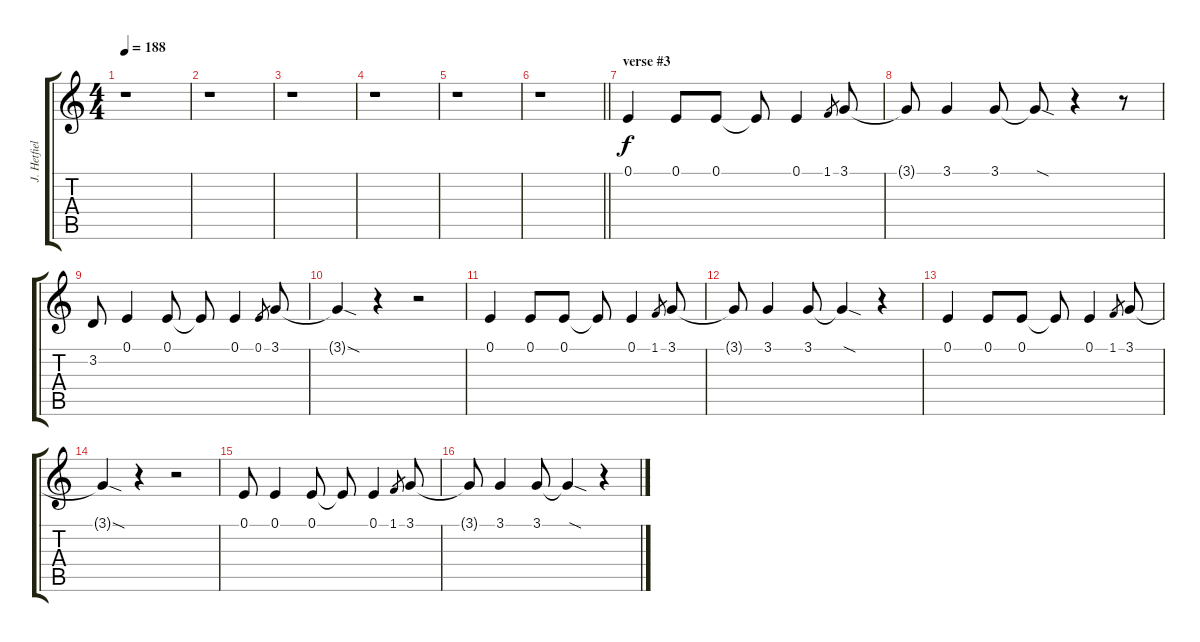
\track ("J. Hetfield - Lead vocals" "J. Hetfiel") {instrument cello}
\staff {score tabs}
\tuning (E4 B3 G3 D3 A2 E2) {hide}
\ts (4 4)
\tempo 188
\clef g2
\ks c
r.1{dy f} |
r.1 |
r.1 |
r.1 |
r.1 |
\barLineRight lightlight
r.1 |
\section ("" "verse #3")
0.1.4 0.1.8 0.1.8 0.1{t}.8 0.1.4 1.1.8{gr} 3.1.8 |
3.1{t}.8 3.1.4 3.1.8 3.1{sod t}.8 r.4 r.8 |
3.2.8 0.1.4 0.1.8 0.1{t}.8 0.1.4 0.1.8{gr} 3.1.8 |
3.1{sod t}.4 r.4 r.2 |
0.1.4 0.1.8 0.1.8 0.1{t}.8 0.1.4 1.1.8{gr} 3.1.8 |
3.1{t}.8 3.1.4 3.1.8 3.1{sod t}.4 r.4 |
0.1.4 0.1.8 0.1.8 0.1{t}.8 0.1.4 1.1.8{gr} 3.1.8 |
3.1{sod t}.4 r.4 r.2 |
0.1.8 0.1.4 0.1.8 0.1{t}.8 0.1.4 1.1.8{gr} 3.1.8 |
3.1{t}.8 3.1.4 3.1.8 3.1{sod t}.4 r.4
